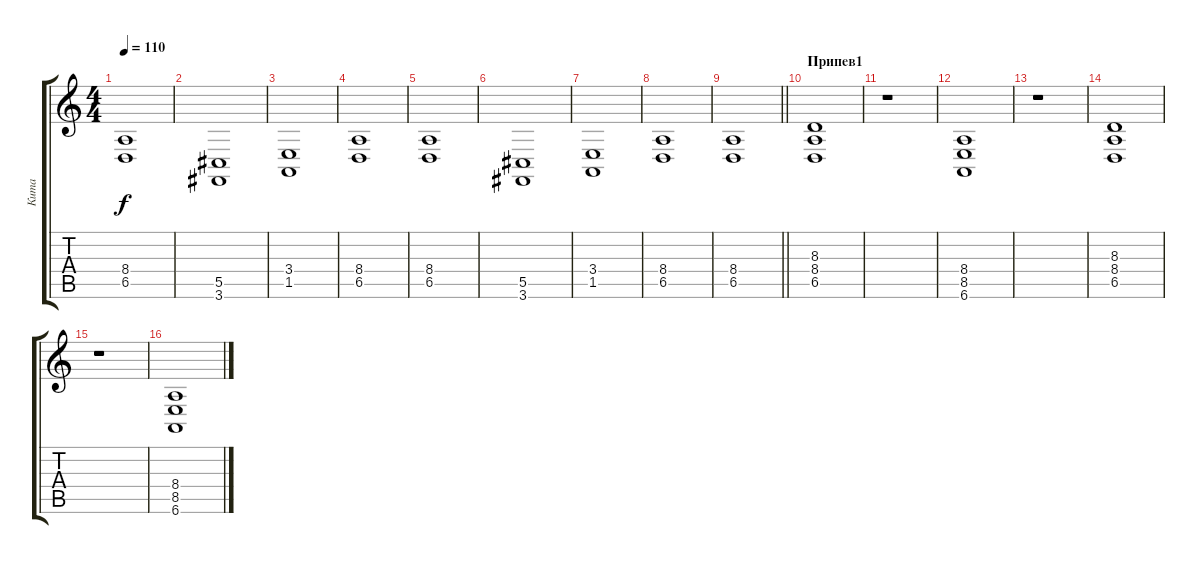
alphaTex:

\track ("Кита" "Кита") {instrument acousticgrandpiano}
\staff {score tabs}
\tuning (Eb4 Bb3 Gb3 Db3 Ab2 Eb2) {hide}
\ts (4 4)
\tempo 110
\clef g2
\ks c
(8.4 6.5).1{dy f} |
(5.5 3.6).1 |
(3.4 1.5).1 |
(8.4 6.5).1 |
(8.4 6.5).1 |
(5.5 3.6).1 |
(3.4 1.5).1 |
(8.4 6.5).1 |
\barLineRight lightlight
(8.4 6.5).1 |
\section ("" "Припев1")
(8.3 8.4 6.5).1 |
r.1 |
(8.4 8.5 6.6).1 |
r.1 |
(8.3 8.4 6.5).1 |
r.1 |
(8.4 8.5 6.6).1
